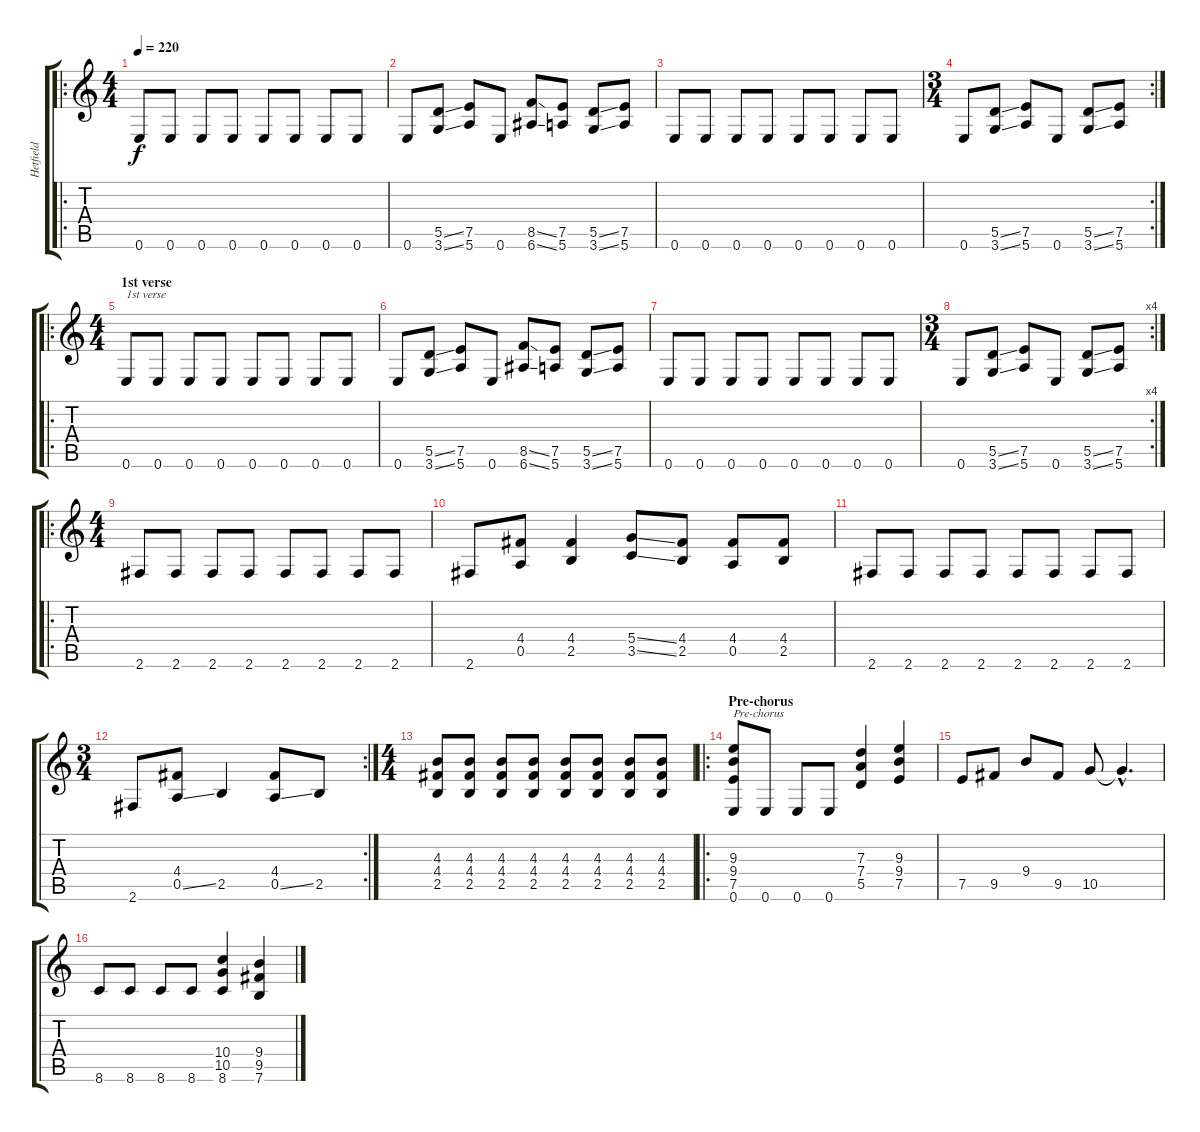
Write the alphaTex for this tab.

\track ("Hetfield" "Hetfield") {instrument distortionguitar}
\staff {score tabs}
\tuning (E4 B3 G3 D3 A2 E2) {hide}
\ro
\ts (4 4)
\tempo 220
\clef g2
\ks c
0.6.8{dy f} 0.6.8 0.6.8 0.6.8 0.6.8 0.6.8 0.6.8 0.6.8 |
0.6.8 (5.5{ss} 3.6{ss}).8 (7.5 5.6).8 0.6.8 (8.5{ss} 6.6{ss}).8 (7.5 5.6).8 (5.5{ss} 3.6{ss}).8 (7.5 5.6).8 |
0.6.8 0.6.8 0.6.8 0.6.8 0.6.8 0.6.8 0.6.8 0.6.8 |
\rc 2
\ts (3 4)
0.6.8 (5.5{ss} 3.6{ss}).8 (7.5 5.6).8 0.6.8 (5.5{ss} 3.6{ss}).8 (7.5 5.6).8 |
\ro
\ts (4 4)
\section ("" "1st verse")
0.6.8{txt "1st verse"} 0.6.8 0.6.8 0.6.8 0.6.8 0.6.8 0.6.8 0.6.8 |
0.6.8 (5.5{ss} 3.6{ss}).8 (7.5 5.6).8 0.6.8 (8.5{ss} 6.6{ss}).8 (7.5 5.6).8 (5.5{ss} 3.6{ss}).8 (7.5 5.6).8 |
0.6.8 0.6.8 0.6.8 0.6.8 0.6.8 0.6.8 0.6.8 0.6.8 |
\rc 4
\ts (3 4)
0.6.8 (5.5{ss} 3.6{ss}).8 (7.5 5.6).8 0.6.8 (5.5{ss} 3.6{ss}).8 (7.5 5.6).8 |
\ro
\ts (4 4)
2.6.8 2.6.8 2.6.8 2.6.8 2.6.8 2.6.8 2.6.8 2.6.8 |
2.6.8 (4.4 0.5).8 (4.4 2.5).4 (5.4{ss} 3.5{ss}).8 (4.4 2.5).8 (4.4 0.5).8 (4.4 2.5).8 |
2.6.8 2.6.8 2.6.8 2.6.8 2.6.8 2.6.8 2.6.8 2.6.8 |
\rc 2
\ts (3 4)
2.6.8 (4.4 0.5{ss}).8 2.5.4 (4.4 0.5{ss}).8 2.5.8 |
\ts (4 4)
(4.3 4.4 2.5).8 (4.3 4.4 2.5).8 (4.3 4.4 2.5).8 (4.3 4.4 2.5).8 (4.3 4.4 2.5).8 (4.3 4.4 2.5).8 (4.3 4.4 2.5).8 (4.3 4.4 2.5).8 |
\ro
\section ("" "Pre-chorus")
(9.3 9.4 7.5 0.6).8{txt "Pre-chorus"} 0.6.8 0.6.8 0.6.8 (7.3 7.4 5.5).4 (9.3 9.4 7.5).4 |
7.5.8 9.5.8 9.4.8 9.5.8 10.5.8 10.5{hac t}.4{d} |
8.6.8 8.6.8 8.6.8 8.6.8 (10.4 10.5 8.6).4 (9.4 9.5 7.6).4
